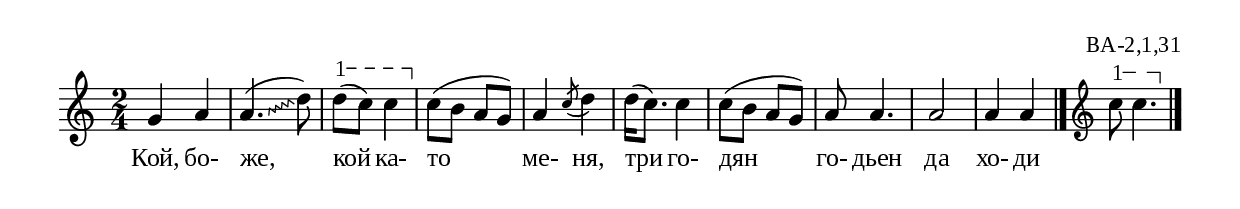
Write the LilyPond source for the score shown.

%{
BA_2_1_31
%}

\include "td-preamble.ly"

\score {
\relative c'' {
%% \tempo 4 = 152
  \time 2/4
\gliss  
g4 a4 | \noteFi a4.\glissando ( d8) | 
\varA
d8\startTextSpan( c) c4\stopTextSpan | 
c8([ b] a8[ g]) | a4 \acciaccatura c8 d4 | d16( c8.) c4 | c8([ b] a8[ g]) | a8 a4. | a2 | a4 a  
 \bar "|." 
\endm
\varA
c8\startTextSpan c4.\stopTextSpan  
\bar "|."
}
\addlyrics { Кой, бо- же, кой ка- то ме- ня, три го- дян го- дьен да хо- ди }
%
\layout {
  indent = #0
  line-width = 190\mm
  ragged-right=##f
}
%
\midi { 
	\context {
		\Score
		tempoWholesPerMinute = #(ly:make-moment 152 4)
		}
	}
}
%
\header{
  opus = "ВА-2,1,31"
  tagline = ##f
}


